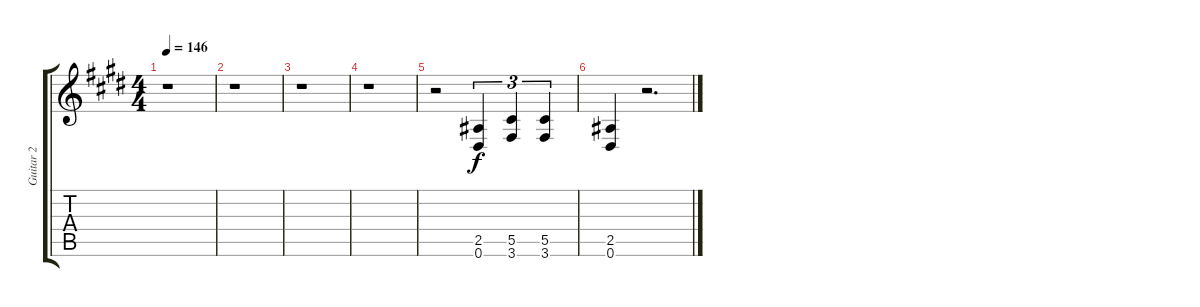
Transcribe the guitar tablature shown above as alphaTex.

\track ("Guitar 2" "Guitar 2") {instrument overdrivenguitar}
\staff {score tabs}
\tuning (Eb4 Bb3 Gb3 Db3 Ab2 Eb2) {hide}
\ts (4 4)
\tempo 146
\clef g2
\ks c#minor
r.1{dy f} |
r.1 |
r.1 |
r.1 |
r.2 (2.5 0.6).4{tu (3 2)} (5.5 3.6).4{tu (3 2)} (5.5 3.6).4{tu (3 2)} |
(2.5 0.6).4 r.2{d}
